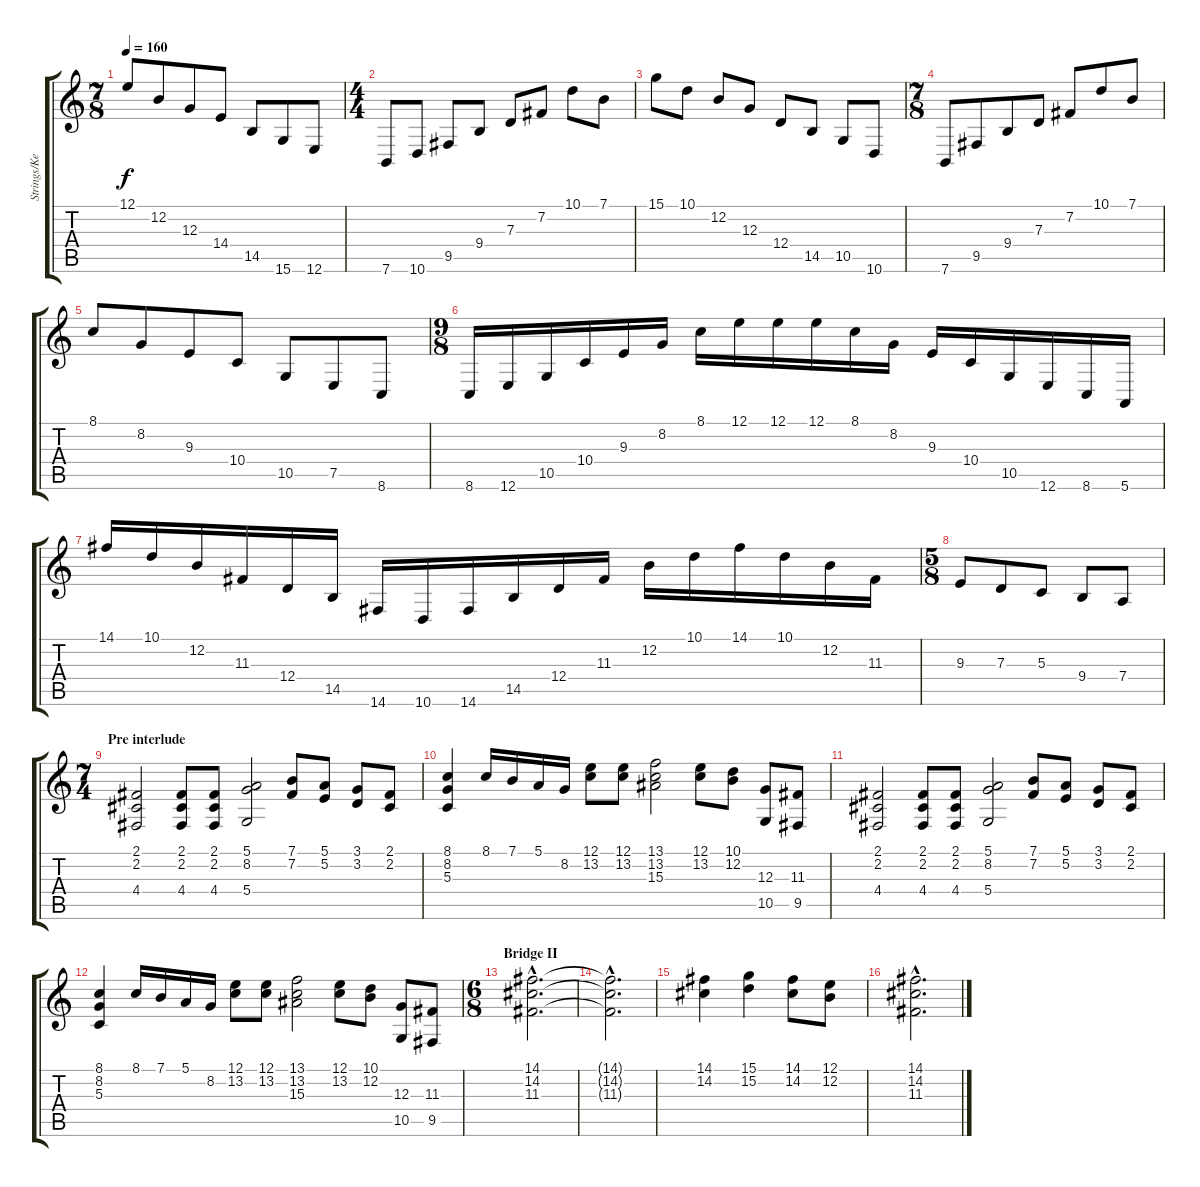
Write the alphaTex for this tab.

\track ("Strings/Keyboards" "Strings/Ke") {instrument stringensemble1}
\staff {score tabs}
\tuning (E4 B3 G3 D3 A2 E2) {hide}
\ts (7 8)
\tempo 160
\clef g2
\ks c
12.1.8{dy f volume 13 instrument lead2sawtooth} 12.2.8 12.3.8 14.4.8 14.5.8 15.6.8 12.6.8 |
\ts (4 4)
7.6.8 10.6.8 9.5.8 9.4.8 7.3.8 7.2.8 10.1.8 7.1.8 |
15.1.8 10.1.8 12.2.8 12.3.8 12.4.8 14.5.8 10.5.8 10.6.8 |
\ts (7 8)
7.6.8 9.5.8 9.4.8 7.3.8 7.2.8 10.1.8 7.1.8 |
8.1.8 8.2.8 9.3.8 10.4.8 10.5.8 7.5.8 8.6.8 |
\ts (9 8)
8.6.16 12.6.16 10.5.16 10.4.16 9.3.16 8.2.16 8.1.16 12.1.16 12.1.16 12.1.16 8.1.16 8.2.16 9.3.16 10.4.16 10.5.16 12.6.16 8.6.16 5.6.16 |
14.1.16 10.1.16 12.2.16 11.3.16 12.4.16 14.5.16 14.6.16 10.6.16 14.6.16 14.5.16 12.4.16 11.3.16 12.2.16 10.1.16 14.1.16 10.1.16 12.2.16 11.3.16 |
\ts (5 8)
9.3.8 7.3.8 5.3.8 9.4.8 7.4.8 |
\ts (7 4)
\section ("" "Pre interlude")
(2.1 2.2 4.4).2{instrument stringensemble1} (2.1 2.2 4.4).8 (2.1 2.2 4.4).8 (5.1 8.2 5.4).2 (7.1 7.2).8 (5.1 5.2).8 (3.1 3.2).8 (2.1 2.2).8 |
(8.1 8.2 5.3).4 8.1.16 7.1.16 5.1.16 8.2.16 (12.1 13.2).8 (12.1 13.2).8 (13.1 13.2 15.3).2 (12.1 13.2).8 (10.1 12.2).8 (12.3 10.5).8 (11.3 9.5).8 |
(2.1 2.2 4.4).2{instrument stringensemble1} (2.1 2.2 4.4).8 (2.1 2.2 4.4).8 (5.1 8.2 5.4).2 (7.1 7.2).8 (5.1 5.2).8 (3.1 3.2).8 (2.1 2.2).8 |
(8.1 8.2 5.3).4 8.1.16 7.1.16 5.1.16 8.2.16 (12.1 13.2).8 (12.1 13.2).8 (13.1 13.2 15.3).2 (12.1 13.2).8 (10.1 12.2).8 (12.3 10.5).8 (11.3 9.5).8 |
\ts (6 8)
\section ("" "Bridge II")
(14.1{hac} 14.2{hac} 11.3{hac}).2{d} |
(14.1{hac t} 14.2{hac t} 11.3{hac t}).2{d} |
(14.1 14.2).4 (15.1 15.2).4 (14.1 14.2).8 (12.1 12.2).8 |
(14.1{hac} 14.2{hac} 11.3{hac}).2{d}
